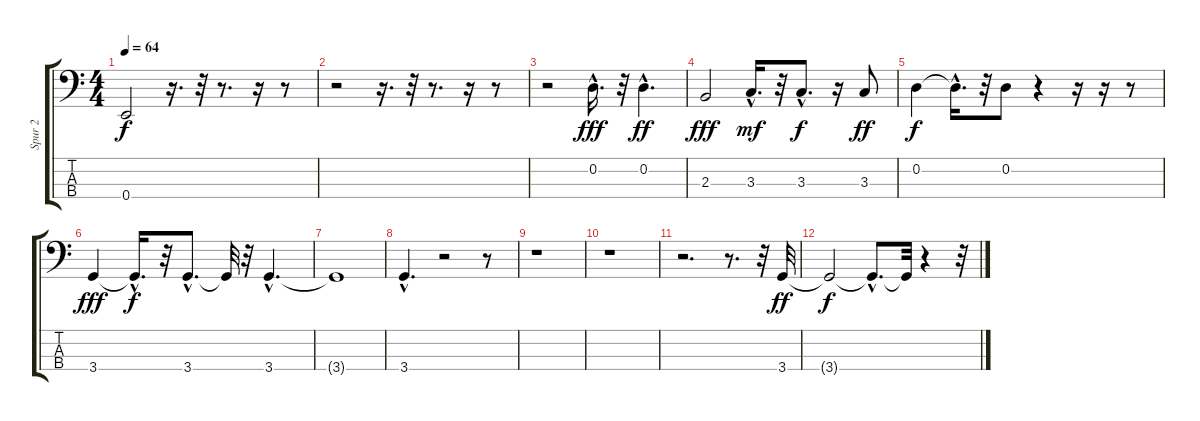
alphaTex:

\track ("Spur 2" "Spur 2") {instrument fretlessbass}
\staff {score tabs}
\tuning (G2 D2 A1 E1) {hide}
\ts (4 4)
\tempo 64
\clef f4
\ks c
0.4{t}.2{dy f} r.16{d} r.32 r.8{d} r.16 r.8 |
r.2 r.16{d} r.32 r.8{d} r.16 r.8 |
r.2 0.2{hac}.16{d dy fff} r.32 0.2{hac}.4{d dy ff} |
2.3.2{dy fff} 3.3{hac}.16{d dy mf} r.32 3.3{hac}.8{d dy f} r.16 3.3.8{dy ff} |
0.2.4{dy f} 0.2{hac t}.16{d} r.32 0.2.8 r.4 r.16 r.16 r.8 |
3.4.4{dy fff} 3.4{hac t}.16{d dy f} r.32 3.4{hac}.8{d} 3.4{t}.32 r.32 3.4{hac}.4{d} |
3.4{t}.1 |
3.4{hac}.4{d} r.2 r.8 |
r.1 |
r.1 |
r.2{d} r.8{d} r.32 3.4.32{dy ff} |
3.4{t}.2{dy f} 3.4{hac t}.8{d} 3.4{t}.32 r.4 r.32
